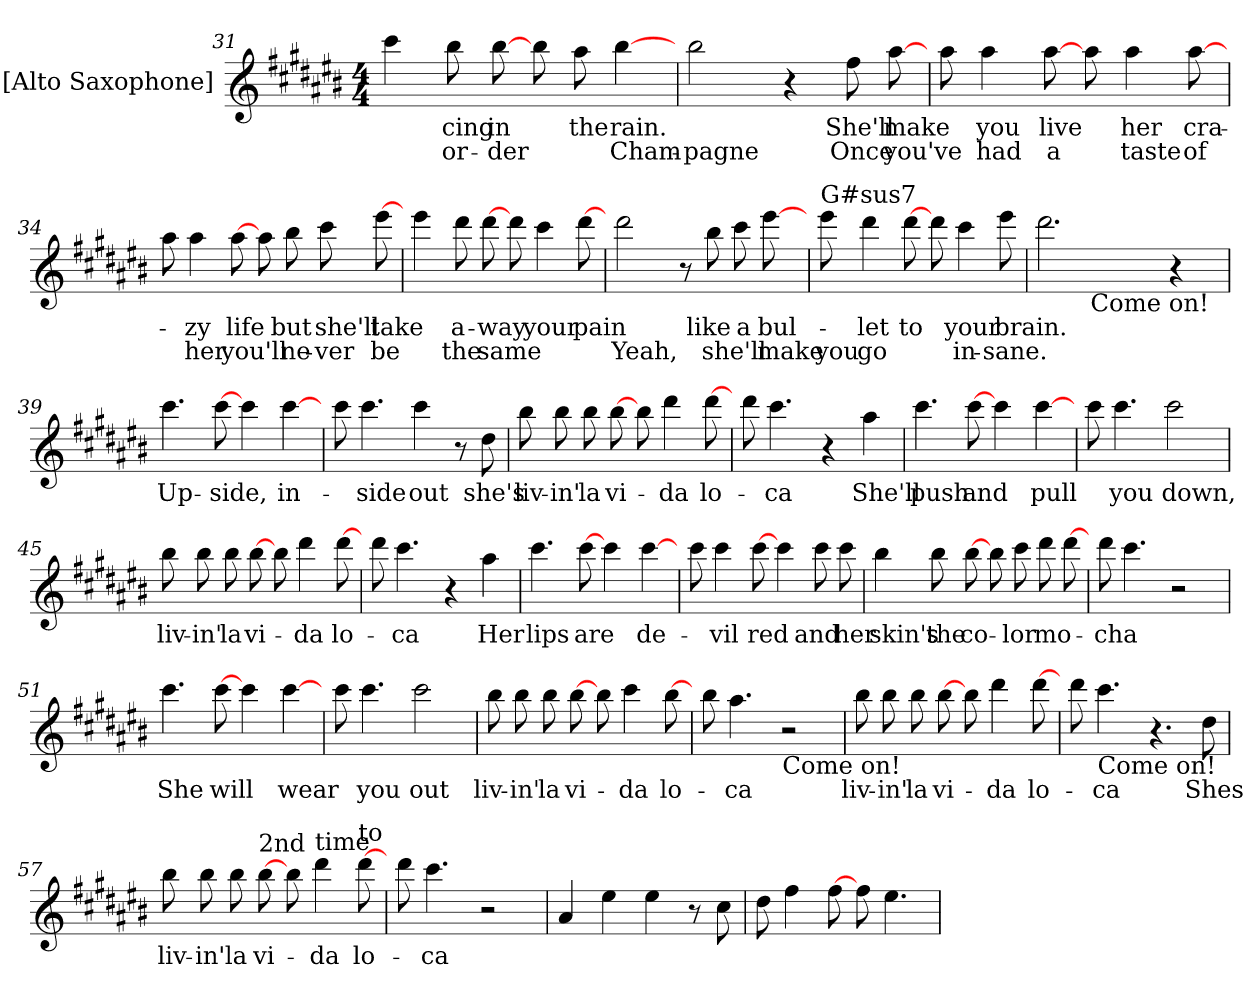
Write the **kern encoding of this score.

**kern	**text	**text
*part1	*part1	*part1
*staff1	*staff1	*staff1
*I"[Alto Saxophone]	*	*
*I'A Sax	*	*
*clefG2	*	*
*ITrd5c9	*	*
*k[f#c#g#d#]	*	*
*E:	*	*
*M4/4	*	*
=31	=31	=31
4ee	.	.
8dd#L	-cing	-or-
[8dd#	-in	-der
8dd#L	.	.
8cc#	-the	.
[4dd#	-rain.	-Cham-
=32	=32	=32
2dd#	.	-pagne
4r	.	.
8aL	-She'll	-Once
[8cc#	-make	-you've
=33	=33	=33
8cc#L	.	.
4cc#	-you	-had
[8cc#	-live	-a
8cc#L	.	.
4cc#	-her	-taste
[8cc#	-cra-	-of
=34	=34	=34
8cc#L	.	.
4cc#	-zy	-her
[8cc#	-life	-you'll
8cc#L	.	.
8dd#	-but	-ne-
8ee	-she'll	-ver
[8gg#	-take	-be
=35	=35	=35
4gg#	.	.
8ff#L	-a-	-the
[8ff#	-way	-same
8ff#L	.	.
4ee	-your	.
[8ff#	-pain	.
=36	=36	=36
2ff#	.	-Yeah,
8r	.	.
8dd#	-like	-she'll
8eeL	-a	.
[8gg#	-bul-	-make
=37	=37	=37
!LO:TX:a:t=G#sus7	!	!
8gg#L	.	-you
4ff#	-let	-go
[8ff#	-to	.
8ff#L	.	.
4ee	-your	-in-
8gg#	-brain.	-sane.
=38	=38	=38
*^	*	*
2.ff#	8ryy	.	.
.	16ryy	.	.
.	128ryy	.	.
.	512.ryy	.	.
!	!LO:TX:b:t=Come on!	!	!
.	2ryy	.	.
.	4ryy	.	.
4r	.	.	.
.	32ryy	.	.
.	64ryy	.	.
.	256ryy	.	.
.	1024ryy	.	.
*v	*v	*	*
=39	=39	=39
4.ee	-Up-	.
[8ee	-side,	.
4ee	.	.
[4ee	-in-	.
=40	=40	=40
8eeL	.	.
4.ee	-side	.
4ee	-out	.
8r	.	.
8f#	-she's	.
=41	=41	=41
8dd#L	-liv-	.
8dd#	-in'	.
8dd#	-la	.
[8dd#	-vi-	.
8dd#L	.	.
4ff#	-da	.
[8ff#	-lo-	.
=42	=42	=42
8ff#L	.	.
4.ee	-ca	.
4r	.	.
4cc#	-She'll	.
=43	=43	=43
4.ee	-push	.
[8ee	-and	.
4ee	.	.
[4ee	-pull	.
=44	=44	=44
8eeL	.	.
4.ee	-you	.
2ee	-down,	.
=45	=45	=45
8dd#L	-liv-	.
8dd#	-in'	.
8dd#	-la	.
[8dd#	-vi-	.
8dd#L	.	.
4ff#	-da	.
[8ff#	-lo-	.
=46	=46	=46
8ff#L	.	.
4.ee	-ca	.
4r	.	.
4cc#	-Her	.
=47	=47	=47
4.ee	-lips	.
[8ee	-are	.
4ee	.	.
[4ee	-de-	.
=48	=48	=48
8eeL	.	.
4ee	-vil	.
[8ee	-red	.
4ee	.	.
8eeL	-and	.
8ee	-her	.
=49	=49	=49
4dd#	-skin's	.
8dd#L	-the	.
[8dd#	-co-	.
8dd#L	.	.
8ee	-lor	.
8ff#	-mo-	.
[8ff#	.	.
=50	=50	=50
8ff#L	-cha	.
4.ee	.	.
2r	.	.
=51	=51	=51
4.ee	-She	.
[8ee	-will	.
4ee	.	.
[4ee	-wear	.
=52	=52	=52
8eeL	.	.
4.ee	-you	.
2ee	-out	.
=53	=53	=53
8dd#L	-liv-	.
8dd#	-in'	.
8dd#	-la	.
[8dd#	-vi-	.
8dd#L	.	.
4ee	-da	.
[8dd#	-lo-	.
=54	=54	=54
8dd#L	.	.
4.cc#	-ca	.
!LO:TX:b:t=Come on!	!	!
2r	.	.
=55	=55	=55
8dd#L	-liv-	.
8dd#	-in'	.
8dd#	-la	.
[8dd#	-vi-	.
8dd#L	.	.
4ff#	-da	.
[8ff#	-lo-	.
=56	=56	=56
8ff#L	.	.
!LO:TX:b:t=Come on!	!	!
4.ee	-ca	.
4.r	.	.
8f#	-Shes	.
=57	=57	=57
8dd#L	-liv-	.
8dd#	-in'	.
8dd#	-la	.
!LO:TX:a:t=2nd	!	!
[8dd#	-vi-	.
8dd#L	.	.
!LO:TX:a:t=time	!	!
4ff#	-da	.
!LO:TX:a:t=to	!	!
[8ff#	-lo-	.
=58	=58	=58
8ff#L	.	.
4.ee	-ca	.
2r	.	.
=59	=59	=59
4c#	.	.
4g#	.	.
4g#	.	.
8r	.	.
8e	.	.
=60	=60	=60
8f#L	.	.
4a	.	.
[8a	.	.
8aL	.	.
4.g#	.	.
=	=	=
*-	*-	*-
